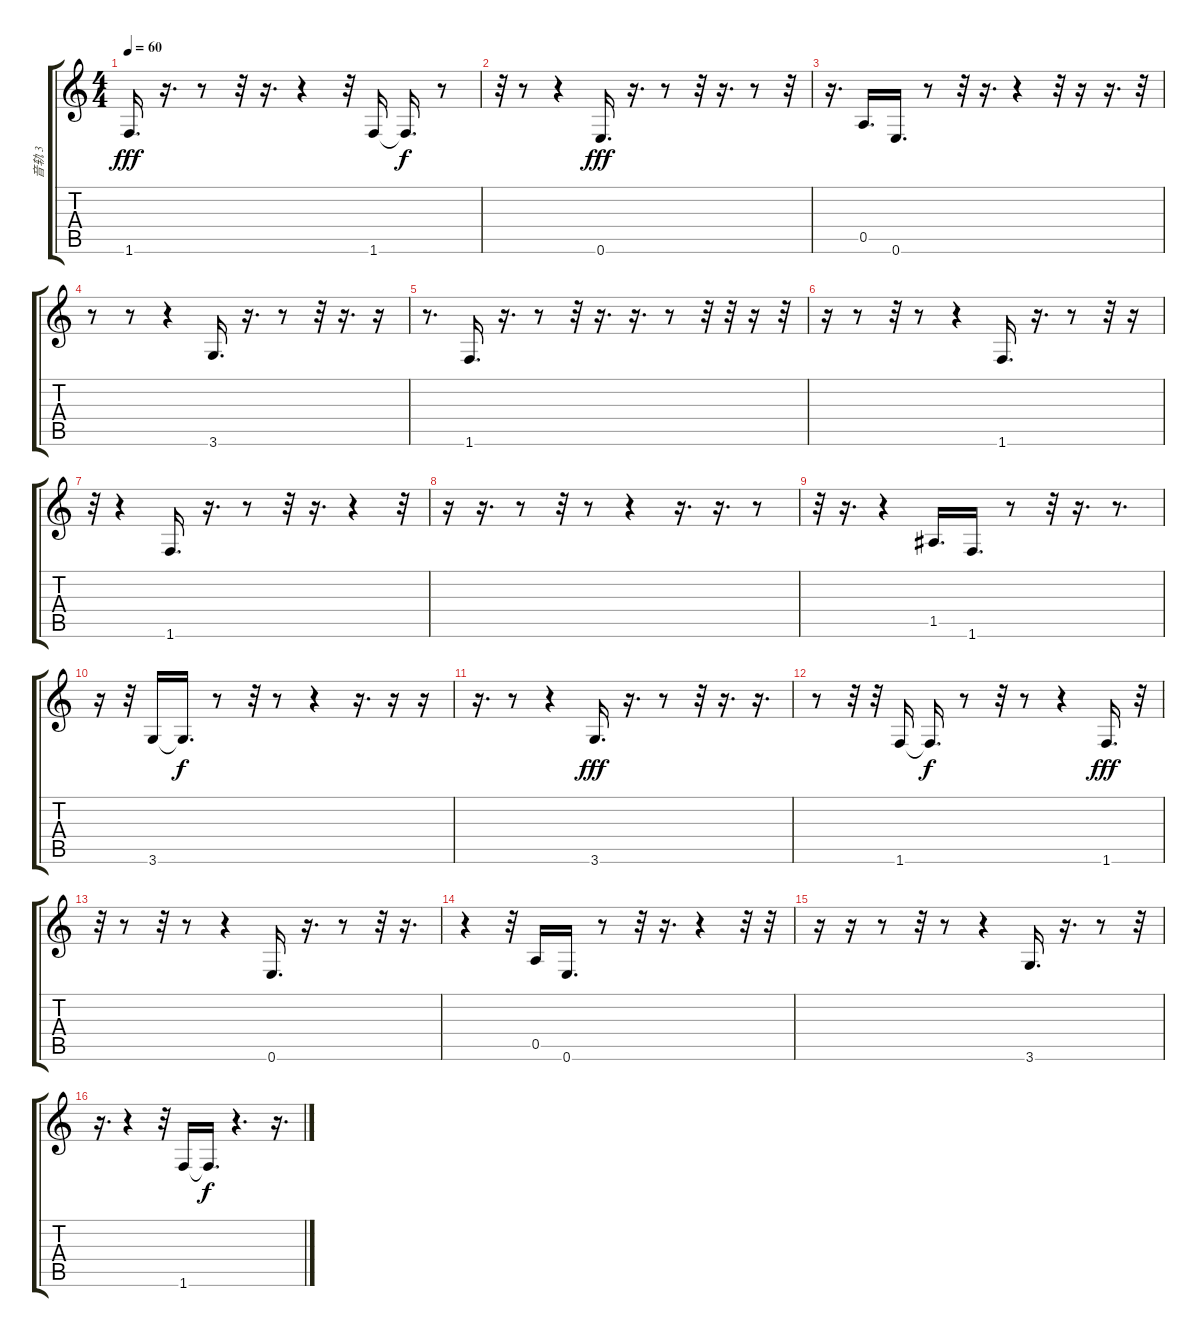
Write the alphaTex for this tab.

\track ("音轨 3" "音轨 3") {instrument fretlessbass}
\staff {score tabs}
\tuning (E4 B3 G3 D3 A2 E2) {hide}
\ts (4 4)
\tempo 60
\clef g2
\ks c
1.6.16{d dy fff} r.16{d} r.8 r.32 r.16{d} r.4 r.32 1.6.16 1.6{t}.16{d dy f} r.8 |
r.32 r.8 r.4 0.6.16{d dy fff} r.16{d} r.8 r.32 r.16{d} r.8 r.32 |
r.16{d} 0.5.16{d} 0.6.16{d} r.8 r.32 r.16{d} r.4 r.32 r.16 r.16{d} r.32 |
r.8 r.8 r.4 3.6.16{d} r.16{d} r.8 r.32 r.16{d} r.16 |
r.8{d} 1.6.16{d} r.16{d} r.8{volume 12 balance 9} r.32 r.16{d} r.16{d} r.8 r.32 r.32 r.16 r.32 |
r.16 r.8{volume 12 balance 9} r.32 r.8 r.4 1.6.16{d} r.16{d} r.8 r.32 r.16 |
r.32 r.4 1.6.16{d} r.16{d} r.8 r.32 r.16{d} r.4 r.32 |
r.16 r.16{d} r.8 r.32 r.8 r.4 r.16{d} r.16{d} r.8 |
r.32 r.16{d} r.4 1.5.16{d} 1.6.16{d} r.8 r.32 r.16{d} r.8{d} |
r.16 r.32 3.6.16 3.6{t}.16{d dy f} r.8 r.32 r.8 r.4 r.16{d} r.16 r.16{volume 12 balance 9} |
r.16{d} r.8 r.4 3.6.16{d dy fff} r.16{d} r.8{volume 12 balance 9} r.32 r.16{d} r.16{d} |
r.8 r.32 r.32 1.6.16 1.6{t}.16{d dy f} r.8 r.32 r.8 r.4 1.6.16{d dy fff} r.32 |
r.32 r.8 r.32 r.8 r.4 0.6.16{d} r.16{d} r.8{volume 12 balance 9} r.32 r.16{d} |
r.4 r.32 0.5.16 0.6.16{d} r.8{volume 12 balance 9} r.32 r.16{d} r.4 r.32 r.32 |
r.16 r.16 r.8 r.32 r.8 r.4 3.6.16{d} r.16{d} r.8 r.32 |
r.16{d} r.4 r.32 1.6.16 1.6{t}.16{d dy f} r.4{d} r.16{d}
